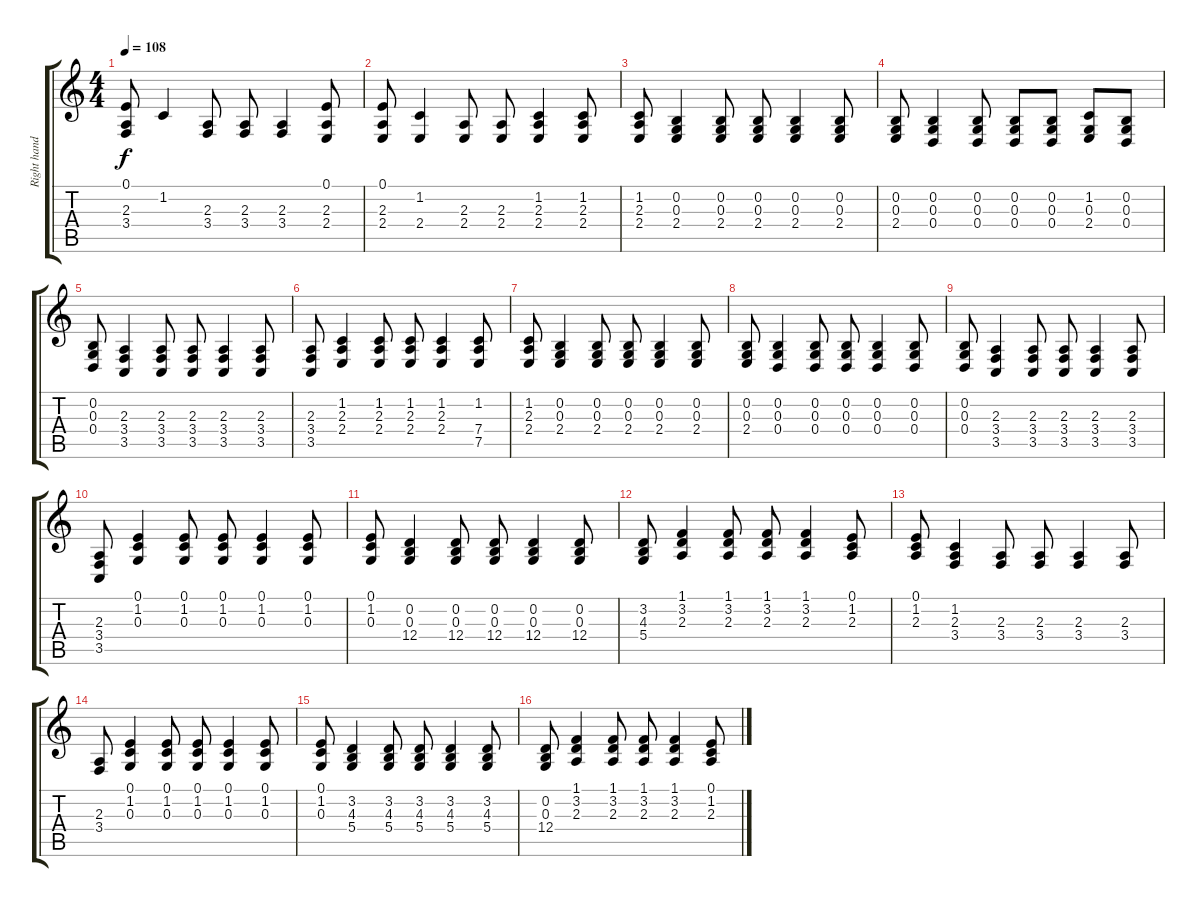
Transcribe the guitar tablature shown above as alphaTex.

\track ("Right hand Piano" "Right hand") {instrument acousticgrandpiano}
\staff {score tabs}
\tuning (E4 B3 G3 D3 A2 E2) {hide}
\ts (4 4)
\tempo 108
\clef g2
\ks c
(0.1 2.3 3.4).8{dy f} 1.2.4 (2.3 3.4).8 (2.3 3.4).8 (2.3 3.4).4 (0.1 2.3 2.4).8 |
(0.1 2.3 2.4).8 (1.2 2.4).4 (2.3 2.4).8 (2.3 2.4).8 (1.2 2.3 2.4).4 (1.2 2.3 2.4).8 |
(1.2 2.3 2.4).8 (0.2 0.3 2.4).4 (0.2 0.3 2.4).8 (0.2 0.3 2.4).8 (0.2 0.3 2.4).4 (0.2 0.3 2.4).8 |
(0.2 0.3 2.4).8 (0.2 0.3 0.4).4 (0.2 0.3 0.4).8 (0.2 0.3 0.4).8 (0.2 0.3 0.4).8 (1.2 0.3 2.4).8 (0.2 0.3 0.4).8 |
(0.2 0.3 0.4).8 (2.3 3.4 3.5).4 (2.3 3.4 3.5).8 (2.3 3.4 3.5).8 (2.3 3.4 3.5).4 (2.3 3.4 3.5).8 |
(2.3 3.4 3.5).8 (1.2 2.3 2.4).4 (1.2 2.3 2.4).8 (1.2 2.3 2.4).8 (1.2 2.3 2.4).4 (1.2 7.4 7.5).8 |
(1.2 2.3 2.4).8 (0.2 0.3 2.4).4 (0.2 0.3 2.4).8 (0.2 0.3 2.4).8 (0.2 0.3 2.4).4 (0.2 0.3 2.4).8 |
(0.2 0.3 2.4).8 (0.2 0.3 0.4).4 (0.2 0.3 0.4).8 (0.2 0.3 0.4).8 (0.2 0.3 0.4).4 (0.2 0.3 0.4).8 |
(0.2 0.3 0.4).8 (2.3 3.4 3.5).4 (2.3 3.4 3.5).8 (2.3 3.4 3.5).8 (2.3 3.4 3.5).4 (2.3 3.4 3.5).8 |
(2.3 3.4 3.5).8 (0.1 1.2 0.3).4 (0.1 1.2 0.3).8 (0.1 1.2 0.3).8 (0.1 1.2 0.3).4 (0.1 1.2 0.3).8 |
(0.1 1.2 0.3).8 (0.2 0.3 12.4).4 (0.2 0.3 12.4).8 (0.2 0.3 12.4).8 (0.2 0.3 12.4).4 (0.2 0.3 12.4).8 |
(3.2 4.3 5.4).8 (1.1 3.2 2.3).4 (1.1 3.2 2.3).8 (1.1 3.2 2.3).8 (1.1 3.2 2.3).4 (0.1 1.2 2.3).8 |
(0.1 1.2 2.3).8 (1.2 2.3 3.4).4 (2.3 3.4).8 (2.3 3.4).8 (2.3 3.4).4 (2.3 3.4).8 |
(2.3 3.4).8 (0.1 1.2 0.3).4 (0.1 1.2 0.3).8 (0.1 1.2 0.3).8 (0.1 1.2 0.3).4 (0.1 1.2 0.3).8 |
(0.1 1.2 0.3).8 (3.2 4.3 5.4).4 (3.2 4.3 5.4).8 (3.2 4.3 5.4).8 (3.2 4.3 5.4).4 (3.2 4.3 5.4).8 |
(0.2 0.3 12.4).8 (1.1 3.2 2.3).4 (1.1 3.2 2.3).8 (1.1 3.2 2.3).8 (1.1 3.2 2.3).4 (0.1 1.2 2.3).8
